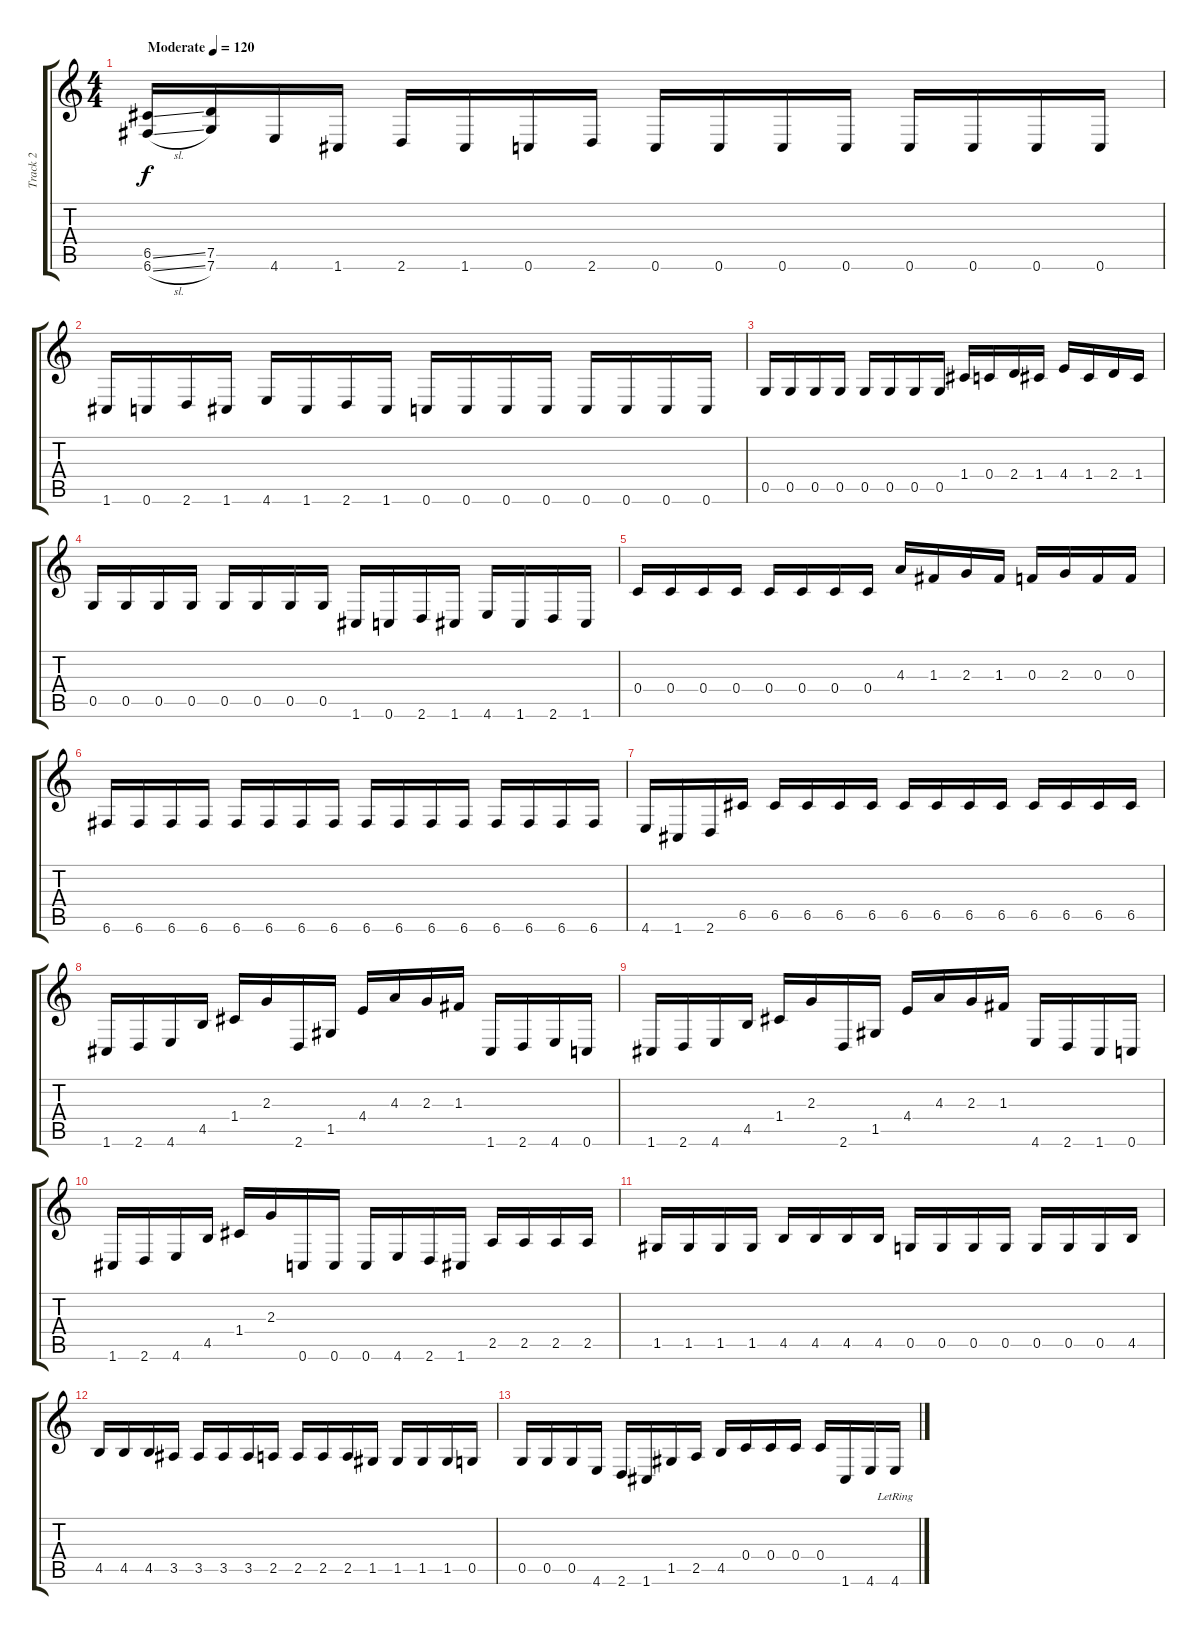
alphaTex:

\track ("Track 2" "Track 2") {instrument electricbassfinger}
\staff {score tabs}
\tuning (D4 A3 F3 C3 G2 C2) {hide}
\ts (4 4)
\tempo (120 "Moderate")
\clef g2
\ks c
(6.5{ss} 6.6{sl}).16{dy f instrument electricbassfinger} (7.5 7.6).16 4.6.16 1.6.16 2.6.16 1.6.16 0.6.16 2.6.16 0.6.16 0.6.16 0.6.16 0.6.16 0.6.16 0.6.16 0.6.16 0.6.16 |
1.6.16 0.6.16 2.6.16 1.6.16 4.6.16 1.6.16 2.6.16 1.6.16 0.6.16 0.6.16 0.6.16 0.6.16 0.6.16 0.6.16 0.6.16 0.6.16 |
0.5.16 0.5.16 0.5.16 0.5.16 0.5.16 0.5.16 0.5.16 0.5.16 1.4.16 0.4.16 2.4.16 1.4.16 4.4.16 1.4.16 2.4.16 1.4.16 |
0.5.16 0.5.16 0.5.16 0.5.16 0.5.16 0.5.16 0.5.16 0.5.16 1.6.16 0.6.16 2.6.16 1.6.16 4.6.16 1.6.16 2.6.16 1.6.16 |
0.4.16 0.4.16 0.4.16 0.4.16 0.4.16 0.4.16 0.4.16 0.4.16 4.3.16 1.3.16 2.3.16 1.3.16 0.3.16 2.3.16 0.3.16 0.3.16 |
6.6.16 6.6.16 6.6.16 6.6.16 6.6.16 6.6.16 6.6.16 6.6.16 6.6.16 6.6.16 6.6.16 6.6.16 6.6.16 6.6.16 6.6.16 6.6.16 |
4.6.16 1.6.16 2.6.16 6.5.16 6.5.16 6.5.16 6.5.16 6.5.16 6.5.16 6.5.16 6.5.16 6.5.16 6.5.16 6.5.16 6.5.16 6.5.16 |
1.6.16 2.6.16 4.6.16 4.5.16 1.4.16 2.3.16 2.6.16 1.5.16 4.4.16 4.3.16 2.3.16 1.3.16 1.6.16 2.6.16 4.6.16 0.6.16 |
1.6.16 2.6.16 4.6.16 4.5.16 1.4.16 2.3.16 2.6.16 1.5.16 4.4.16 4.3.16 2.3.16 1.3.16 4.6.16 2.6.16 1.6.16 0.6.16 |
1.6.16 2.6.16 4.6.16 4.5.16 1.4.16 2.3.16 0.6.16 0.6.16 0.6.16 4.6.16 2.6.16 1.6.16 2.5.16 2.5.16 2.5.16 2.5.16 |
1.5.16 1.5.16 1.5.16 1.5.16 4.5.16 4.5.16 4.5.16 4.5.16 0.5.16 0.5.16 0.5.16 0.5.16 0.5.16 0.5.16 0.5.16 4.5.16 |
4.5.16 4.5.16 4.5.16 3.5.16 3.5.16 3.5.16 3.5.16 2.5.16 2.5.16 2.5.16 2.5.16 1.5.16 1.5.16 1.5.16 1.5.16 0.5.16 |
0.5.16 0.5.16 0.5.16 4.6.16 2.6.16 1.6.16 1.5.16 2.5.16 4.5.16 0.4.16 0.4.16 0.4.16 0.4.16 1.6.16 4.6.16 4.6{lr}.16
